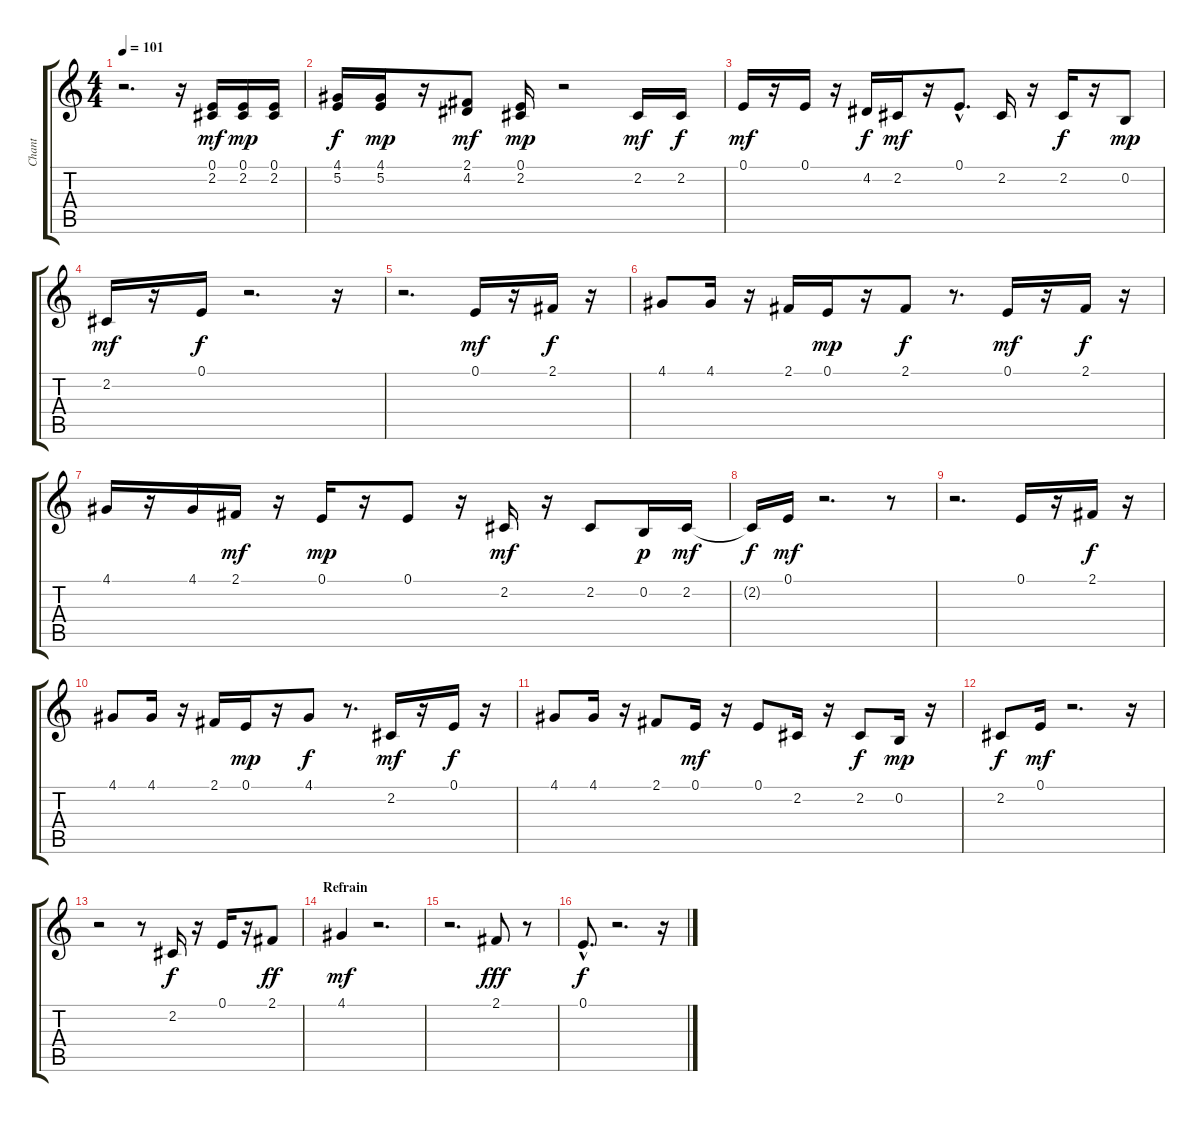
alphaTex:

\track ("Chant" "Chant") {instrument lead3calliope}
\staff {score tabs}
\tuning (E4 B3 G3 D3 A2 E2) {hide}
\ts (4 4)
\tempo 101
\clef g2
\ks c
r.2{d dy f} r.16 (0.1 2.2).16{dy mf} (0.1 2.2).16{dy mp} (0.1 2.2).16 |
(4.1 5.2).16{dy f} (4.1 5.2).16{dy mp} r.16 (2.1 4.2).8{dy mf} (0.1 2.2).16{dy mp} r.2 2.2.16{dy mf} 2.2.16{dy f} |
0.1.16{dy mf} r.16 0.1.16 r.16 4.2.16{dy f} 2.2.16{dy mf} r.16 0.1{hac}.8{d} 2.2.16 r.16 2.2.16{dy f} r.16 0.2.8{dy mp} |
2.2.16{dy mf} r.16 0.1.16{dy f} r.2{d} r.16 |
r.2{d} 0.1.16{dy mf} r.16 2.1.16{dy f} r.16 |
4.1.8 4.1.16 r.16 2.1.16 0.1.16{dy mp} r.16 2.1.8{dy f} r.8{d} 0.1.16{dy mf} r.16 2.1.16{dy f} r.16 |
4.1.16 r.16 4.1.16 2.1.16{dy mf} r.16 0.1.16{dy mp} r.16 0.1.8 r.16 2.2.16{dy mf} r.16 2.2.8 0.2.16{dy p} 2.2.16{dy mf} |
2.2{t}.16{dy f} 0.1.16{dy mf} r.2{d} r.8 |
r.2{d} 0.1.16 r.16 2.1.16{dy f} r.16 |
4.1.8 4.1.16 r.16 2.1.16 0.1.16{dy mp} r.16 4.1.8{dy f} r.8{d} 2.2.16{dy mf} r.16 0.1.16{dy f} r.16 |
4.1.8 4.1.16 r.16 2.1.8 0.1.16{dy mf} r.16 0.1.8 2.2.16 r.16 2.2.8{dy f} 0.2.16{dy mp} r.16 |
2.2.8{dy f} 0.1.16{dy mf} r.2{d} r.16 |
r.2 r.8 2.2.16{dy f} r.16 0.1.16 r.16 2.1.8{dy ff} |
\section ("" "Refrain")
4.1.4{dy mf} r.2{d} |
r.2{d} 2.1.8{dy fff} r.8 |
0.1{hac}.8{d dy f} r.2{d} r.16
